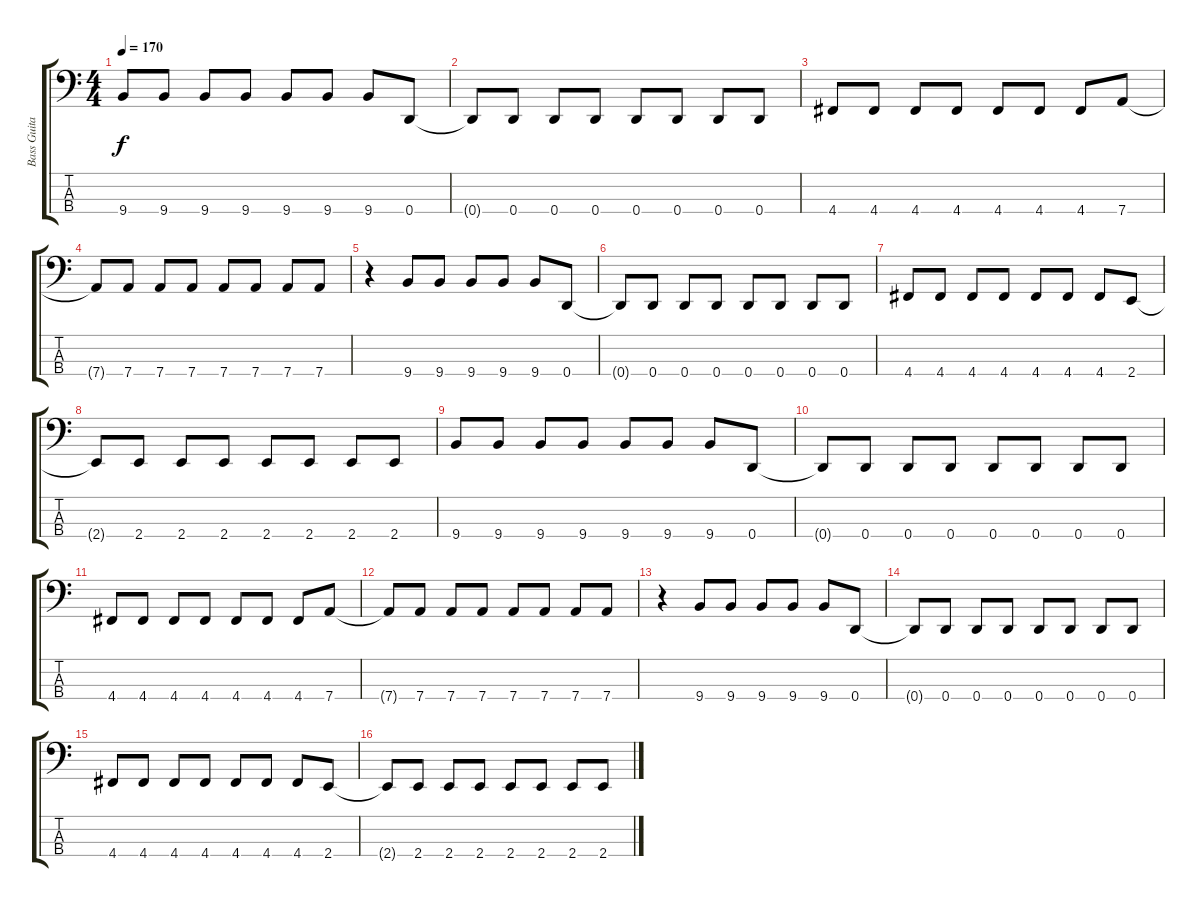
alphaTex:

\track ("Bass Guitar" "Bass Guita") {instrument electricbassfinger}
\staff {score tabs}
\tuning (G2 D2 A1 D1) {hide}
\ts (4 4)
\tempo 170
\clef f4
\ks c
9.4.8{dy f} 9.4.8 9.4.8 9.4.8 9.4.8 9.4.8 9.4.8 0.4.8 |
0.4{t}.8 0.4.8 0.4.8 0.4.8 0.4.8 0.4.8 0.4.8 0.4.8 |
4.4.8 4.4.8 4.4.8 4.4.8 4.4.8 4.4.8 4.4.8 7.4.8 |
7.4{t}.8 7.4.8 7.4.8 7.4.8 7.4.8 7.4.8 7.4.8 7.4.8 |
r.4 9.4.8 9.4.8 9.4.8 9.4.8 9.4.8 0.4.8 |
0.4{t}.8 0.4.8 0.4.8 0.4.8 0.4.8 0.4.8 0.4.8 0.4.8 |
4.4.8 4.4.8 4.4.8 4.4.8 4.4.8 4.4.8 4.4.8 2.4.8 |
2.4{t}.8 2.4.8 2.4.8 2.4.8 2.4.8 2.4.8 2.4.8 2.4.8 |
9.4.8 9.4.8 9.4.8 9.4.8 9.4.8 9.4.8 9.4.8 0.4.8 |
0.4{t}.8 0.4.8 0.4.8 0.4.8 0.4.8 0.4.8 0.4.8 0.4.8 |
4.4.8 4.4.8 4.4.8 4.4.8 4.4.8 4.4.8 4.4.8 7.4.8 |
7.4{t}.8 7.4.8 7.4.8 7.4.8 7.4.8 7.4.8 7.4.8 7.4.8 |
r.4 9.4.8 9.4.8 9.4.8 9.4.8 9.4.8 0.4.8 |
0.4{t}.8 0.4.8 0.4.8 0.4.8 0.4.8 0.4.8 0.4.8 0.4.8 |
4.4.8 4.4.8 4.4.8 4.4.8 4.4.8 4.4.8 4.4.8 2.4.8 |
2.4{t}.8 2.4.8 2.4.8 2.4.8 2.4.8 2.4.8 2.4.8 2.4.8
